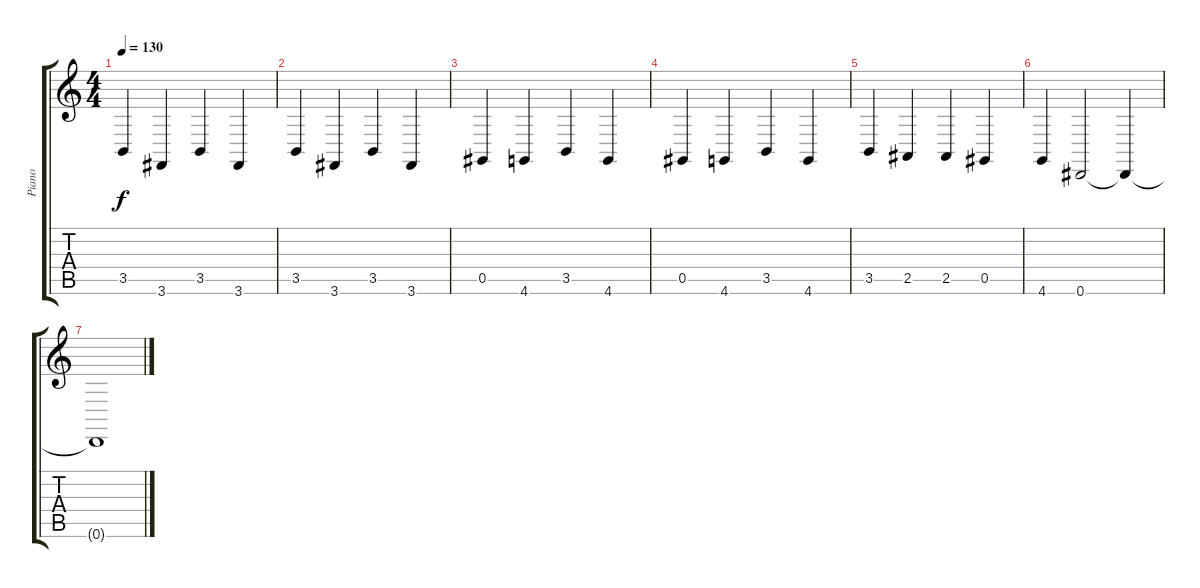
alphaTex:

\track ("Piano" "Piano") {instrument acousticgrandpiano}
\staff {score tabs}
\tuning (Eb4 Bb3 Gb3 Db3 Ab2 Eb2) {hide}
\ts (4 4)
\tempo 130
\clef g2
\ks c
3.5.4{dy f} 3.6.4 3.5.4 3.6.4 |
3.5.4 3.6.4 3.5.4 3.6.4 |
0.5.4 4.6.4 3.5.4 4.6.4 |
0.5.4 4.6.4 3.5.4 4.6.4 |
3.5.4 2.5.4 2.5.4 0.5.4 |
4.6.4 0.6.2 0.6{t}.4 |
0.6{t}.1
